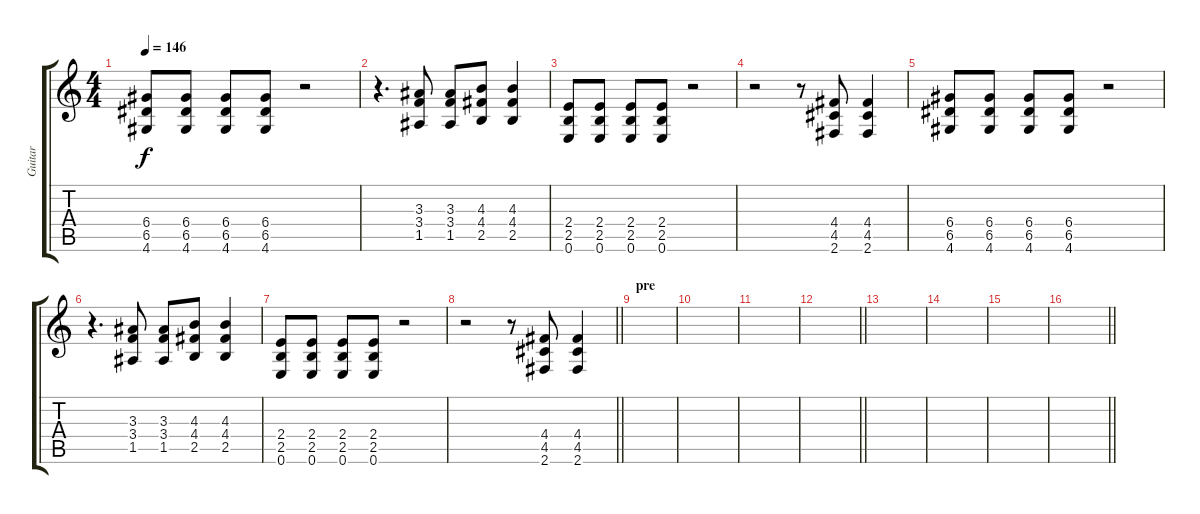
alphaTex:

\track ("Guitar" "Guitar") {instrument overdrivenguitar}
\staff {score tabs}
\tuning (E4 B3 G3 D3 A2 E2) {hide}
\ts (4 4)
\tempo 146
\clef g2
\ks c
(6.4 6.5 4.6).8{dy f} (6.4 6.5 4.6).8 (6.4 6.5 4.6).8 (6.4 6.5 4.6).8 r.2 |
r.4{d} (3.3 3.4 1.5).8 (3.3 3.4 1.5).8 (4.3 4.4 2.5).8 (4.3 4.4 2.5).4 |
(2.4 2.5 0.6).8 (2.4 2.5 0.6).8 (2.4 2.5 0.6).8 (2.4 2.5 0.6).8 r.2 |
r.2 r.8 (4.4 4.5 2.6).8 (4.4 4.5 2.6).4 |
(6.4 6.5 4.6).8 (6.4 6.5 4.6).8 (6.4 6.5 4.6).8 (6.4 6.5 4.6).8 r.2 |
r.4{d} (3.3 3.4 1.5).8 (3.3 3.4 1.5).8 (4.3 4.4 2.5).8 (4.3 4.4 2.5).4 |
(2.4 2.5 0.6).8 (2.4 2.5 0.6).8 (2.4 2.5 0.6).8 (2.4 2.5 0.6).8 r.2 |
\barLineRight lightlight
r.2 r.8 (4.4 4.5 2.6).8 (4.4 4.5 2.6).4 |
\section ("" "pre")
|
|
|
\barLineRight lightlight
|
|
|
|
\barLineRight lightlight
